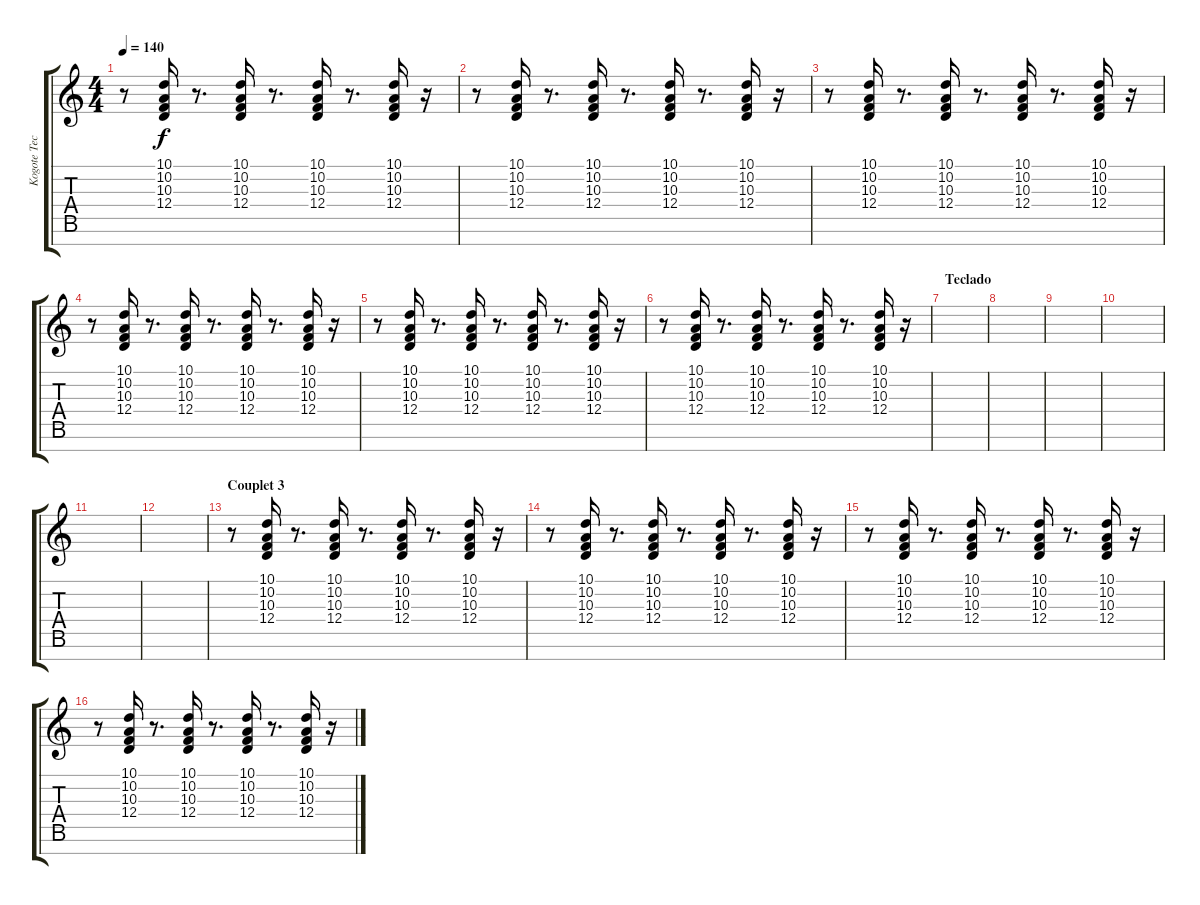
\track ("Kogote Teclado" "Kogote Tec") {instrument accordion}
\staff {score tabs}
\tuning (E4 B3 G3 D3 A2 E2 B1) {hide}
\ts (4 4)
\tempo 140
\clef g2
\ks c
r.8{dy f} (10.1 10.2 10.3 12.4).16 r.8{d} (10.1 10.2 10.3 12.4).16 r.8{d} (10.1 10.2 10.3 12.4).16 r.8{d} (10.1 10.2 10.3 12.4).16 r.16 |
r.8 (10.1 10.2 10.3 12.4).16 r.8{d} (10.1 10.2 10.3 12.4).16 r.8{d} (10.1 10.2 10.3 12.4).16 r.8{d} (10.1 10.2 10.3 12.4).16 r.16 |
r.8 (10.1 10.2 10.3 12.4).16 r.8{d} (10.1 10.2 10.3 12.4).16 r.8{d} (10.1 10.2 10.3 12.4).16 r.8{d} (10.1 10.2 10.3 12.4).16 r.16 |
r.8 (10.1 10.2 10.3 12.4).16 r.8{d} (10.1 10.2 10.3 12.4).16 r.8{d} (10.1 10.2 10.3 12.4).16 r.8{d} (10.1 10.2 10.3 12.4).16 r.16 |
r.8 (10.1 10.2 10.3 12.4).16 r.8{d} (10.1 10.2 10.3 12.4).16 r.8{d} (10.1 10.2 10.3 12.4).16 r.8{d} (10.1 10.2 10.3 12.4).16 r.16 |
r.8 (10.1 10.2 10.3 12.4).16 r.8{d} (10.1 10.2 10.3 12.4).16 r.8{d} (10.1 10.2 10.3 12.4).16 r.8{d} (10.1 10.2 10.3 12.4).16 r.16 |
\section ("" "Teclado")
|
|
|
|
|
|
\section ("" "Couplet 3")
r.8{instrument accordion} (10.1 10.2 10.3 12.4).16 r.8{d} (10.1 10.2 10.3 12.4).16 r.8{d} (10.1 10.2 10.3 12.4).16 r.8{d} (10.1 10.2 10.3 12.4).16 r.16 |
r.8 (10.1 10.2 10.3 12.4).16 r.8{d} (10.1 10.2 10.3 12.4).16 r.8{d} (10.1 10.2 10.3 12.4).16 r.8{d} (10.1 10.2 10.3 12.4).16 r.16 |
r.8 (10.1 10.2 10.3 12.4).16 r.8{d} (10.1 10.2 10.3 12.4).16 r.8{d} (10.1 10.2 10.3 12.4).16 r.8{d} (10.1 10.2 10.3 12.4).16 r.16 |
r.8 (10.1 10.2 10.3 12.4).16 r.8{d} (10.1 10.2 10.3 12.4).16 r.8{d} (10.1 10.2 10.3 12.4).16 r.8{d} (10.1 10.2 10.3 12.4).16 r.16
